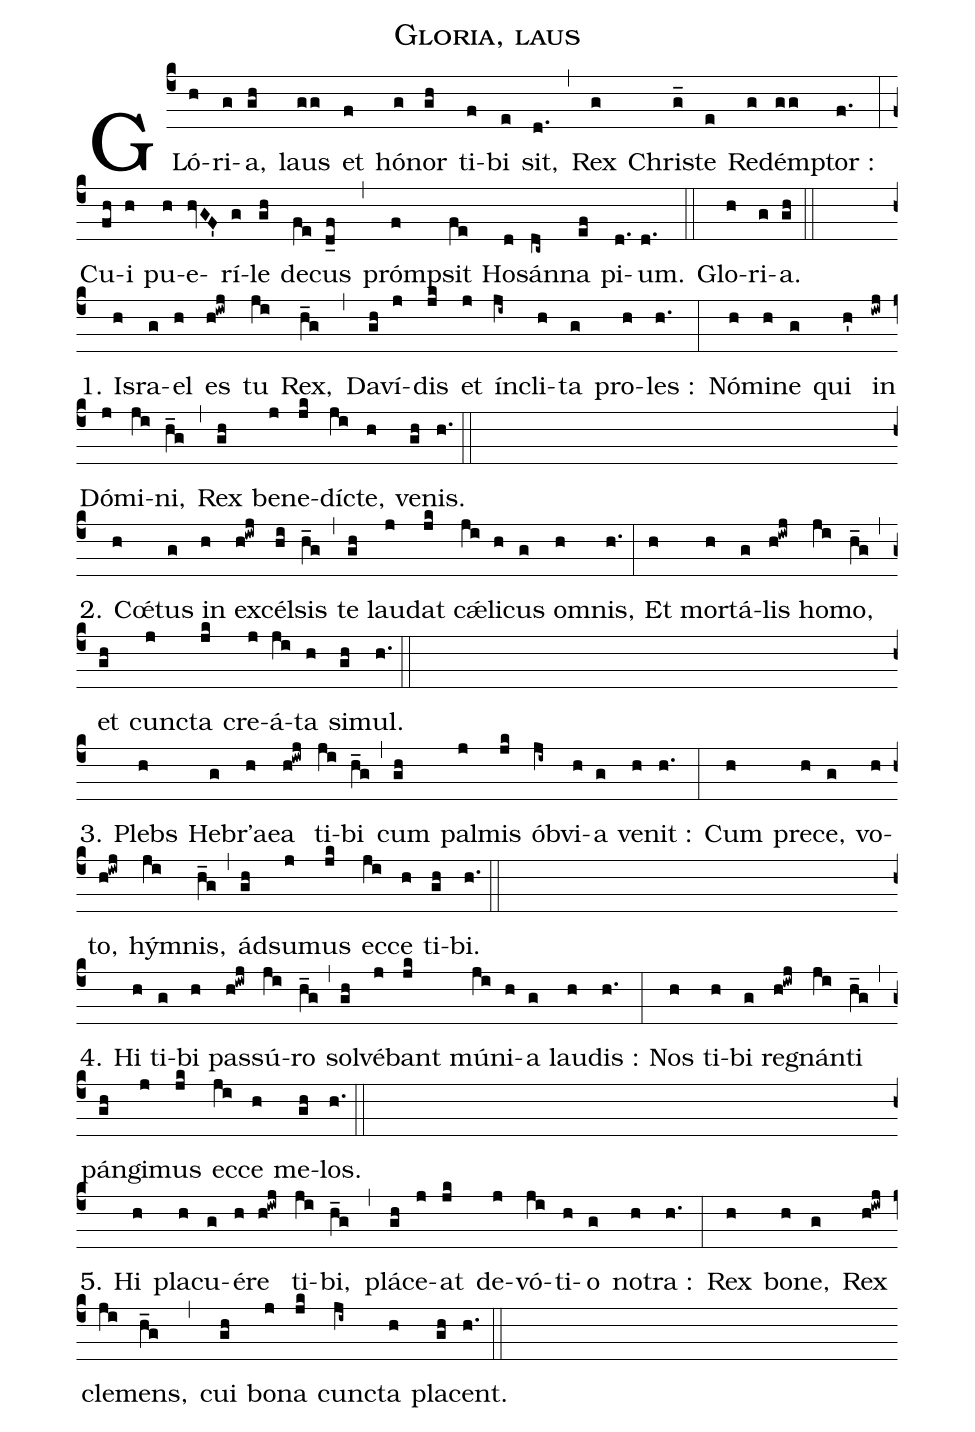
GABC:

name:Gloria, laus;
%%
(c4) GLó(h)ri(g)a,(gh) laus(gg) et(f) hó(g)nor(gh) ti(f)bi(e) sit,(d.) (,) Rex(g) Chri(g_)ste(e) Re(g)dém(gg)ptor :(f.) (:) Cu(fh)i(h) pu(h)e(hvGF')rí(g)le(gh) de(fe)cus(d_f) (,) próm(f)psit(fe) Ho(d)sán(dc~)na(ef) pi(d.)um.(d.) (::) Glo(h)ri(g)a.(gh) (::Z)

1. Is(h)ra(g)el(h) es(h!iwj) tu(ji) Rex,(h_g) (,) Da(gh)ví(j)dis(jk) et(j) ín(ji~)cli(h)ta(g) pro(h)les :(h.) (:) Nó(h)mi(h)ne(g) qui(h') in(iwj) Dó(j)mi(ji)ni,(h_g) (,) Rex(gh) be(j)ne(jk)díc(ji)te,(h) ve(gh)nis.(h.) (::Z)

2. C<sp>'oe</sp>(h)tus(g) in(h) ex(h!iwj)cél(hi)sis(h_g) (,) te(gh) lau(j)dat(jk) c<sp>'ae</sp>(ji)li(h)cus(g) o(h)mnis,(h.) (:) Et(h) mor(h)tá(g)lis(h!iwj) ho(ji)mo,(h_g) (,) et(gh) cun(j)cta(jk) cre(j)á(ji)ta(h) si(gh)mul.(h.) (::Z)

3. Plebs(h) He(g)br<v>'ae</v>(h)a(h!iwj) ti(ji)bi(h_g) (,) cum(gh) pal(j)mis(jk) ób(ji~)vi(h)a(g) ve(h)nit :(h.) (:) Cum(h) pre(h)ce,(g) vo(h)to,(h!iwj) hý(ji)mnis,(h_g) (,) ád(gh)su(j)mus(jk) ec(ji)ce(h) ti(gh)bi.(h.) (::Z)

4. Hi(h) ti(g)bi(h) pas(h!iwj)sú(ji)ro(h_g) (,) sol(gh)vé(j)bant(jk) mú(ji)ni(h)a(g) lau(h)dis :(h.) (:) Nos(h) ti(h)bi(g) re(h!iwj)gnán(ji)ti(h_g) (,) pán(gh)gi(j)mus(jk) ec(ji)ce(h) me(gh)los.(h.) (::Z)

5. Hi(h) pla(h)cu(g)é(h)re(h!iwj) ti(ji)bi,(h_g) (,) plá(gh)ce(j)at(jk) de(j)vó(ji)ti(h)o(g) no(h)tra :(h.) (:) Rex(h) bo(h)ne,(g) Rex(h!iwj) cle(ji)mens,(h_g) (,) c{ui}(gh) bo(j)na(jk) cun(ji~)cta(h) pla(gh)cent.(h.) (::)
